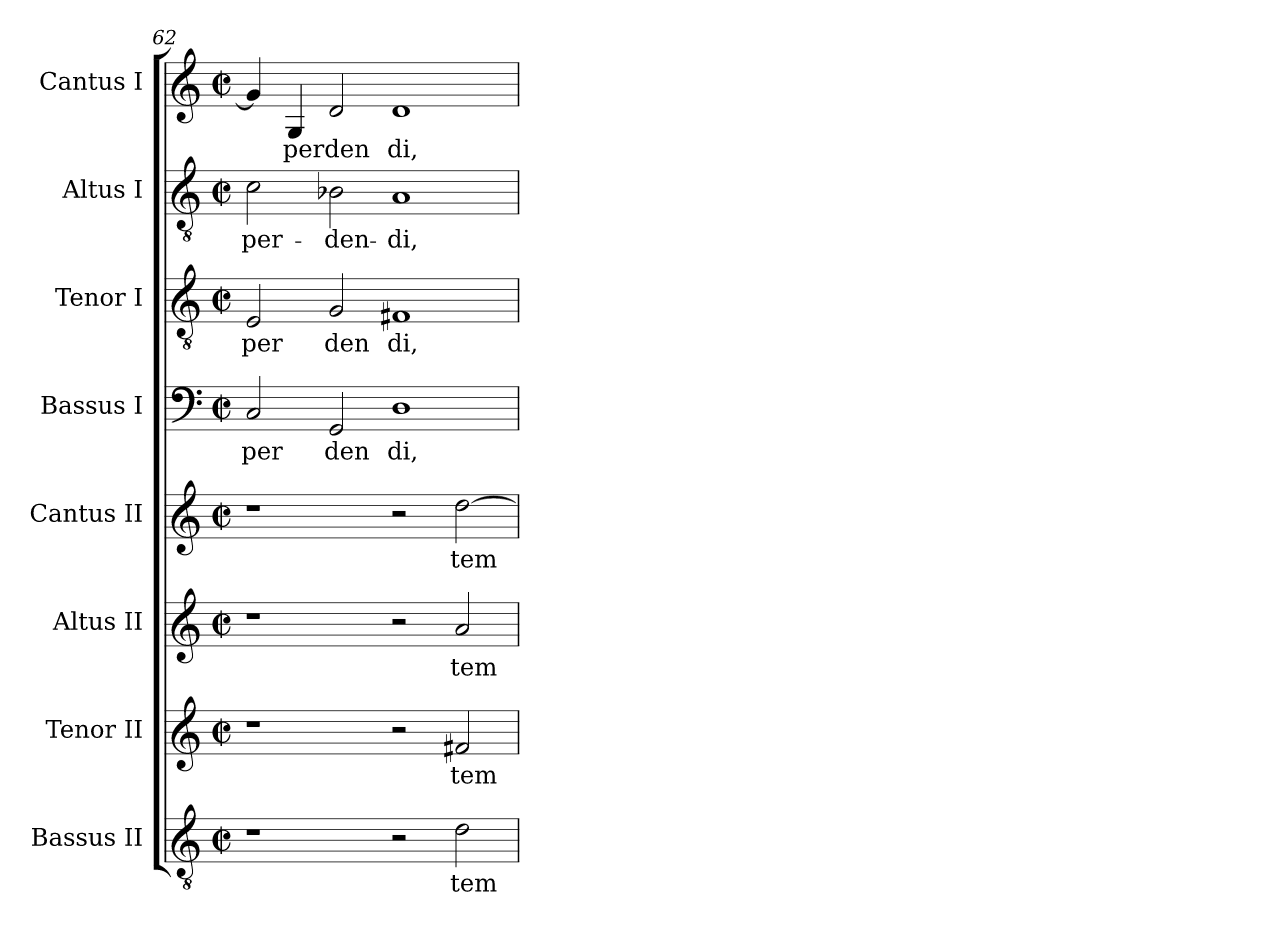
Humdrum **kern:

**kern	**text	**kern	**text	**kern	**text	**kern	**text	**kern	**text	**kern	**text	**kern	**text	**kern	**text
*part8	*part8	*part7	*part7	*part6	*part6	*part5	*part5	*part4	*part4	*part3	*part3	*part2	*part2	*part1	*part1
*staff8	*staff8	*staff7	*staff7	*staff6	*staff6	*staff5	*staff5	*staff4	*staff4	*staff3	*staff3	*staff2	*staff2	*staff1	*staff1
*I"Bassus II	*	*I"Tenor II	*	*I"Altus II	*	*I"Cantus II	*	*I"Bassus I	*	*I"Tenor I	*	*I"Altus I	*	*I"Cantus I	*
*clefGv2	*	*clefG2	*	*clefG2	*	*clefG2	*	*clefF4	*	*clefGv2	*	*clefGv2	*	*clefG2	*
*	*	*	*	*	*	*k[]	*	*	*	*	*	*	*	*	*
*	*	*	*	*	*	*C:	*	*	*	*	*	*	*	*	*
*M2/2	*	*M2/2	*	*M2/2	*	*M2/2	*	*M2/2	*	*M2/2	*	*M2/2	*	*M2/2	*
*met(c|)	*	*met(c|)	*	*met(c|)	*	*met(c|)	*	*met(c|)	*	*met(c|)	*	*met(c|)	*	*met(c|)	*
=62	=62	=62	=62	=62	=62	=62	=62	=62	=62	=62	=62	=62	=62	=62	=62
!	!	!	!	!	!	!	!	!	!LO:LY:b:cj	!	!LO:LY:b:cj	!	!LO:LY:b:cj	!	!
1r	.	1r	.	1r	.	1r	.	2C/	per	2E/	per	2c\	per-	4g/]	.
!	!	!	!	!	!	!	!	!	!	!	!	!	!	!	!LO:LY:b
.	.	.	.	.	.	.	.	.	.	.	.	.	.	4G/	perden
!	!	!	!	!	!	!	!	!	!LO:LY:b:cj	!	!LO:LY:b:cj	!	!LO:LY:b:cj	!	!
.	.	.	.	.	.	.	.	2GG/	den	2G/	den	2B-X\	-den-	2d/	.
!	!	!	!	!	!	!	!	!	!LO:LY:b:cj	!	!LO:LY:b:cj	!	!LO:LY:b:cj	!	!LO:LY:b:cj
2r	.	2r	.	2r	.	2r	.	1D	di,	1F#X	di,	1A	-di,	1d	di,
!	!LO:LY:b:cj	!	!LO:LY:b:cj	!	!LO:LY:b:cj	!	!LO:LY:b	!	!	!	!	!	!	!	!
2d\	tem-	2f#X/	tem-	2a/	tem	[>2dd\	tem	.	.	.	.	.	.	.	.
=	=	=	=	=	=	=	=	=	=	=	=	=	=	=	=
*-	*-	*-	*-	*-	*-	*-	*-	*-	*-	*-	*-	*-	*-	*-	*-
